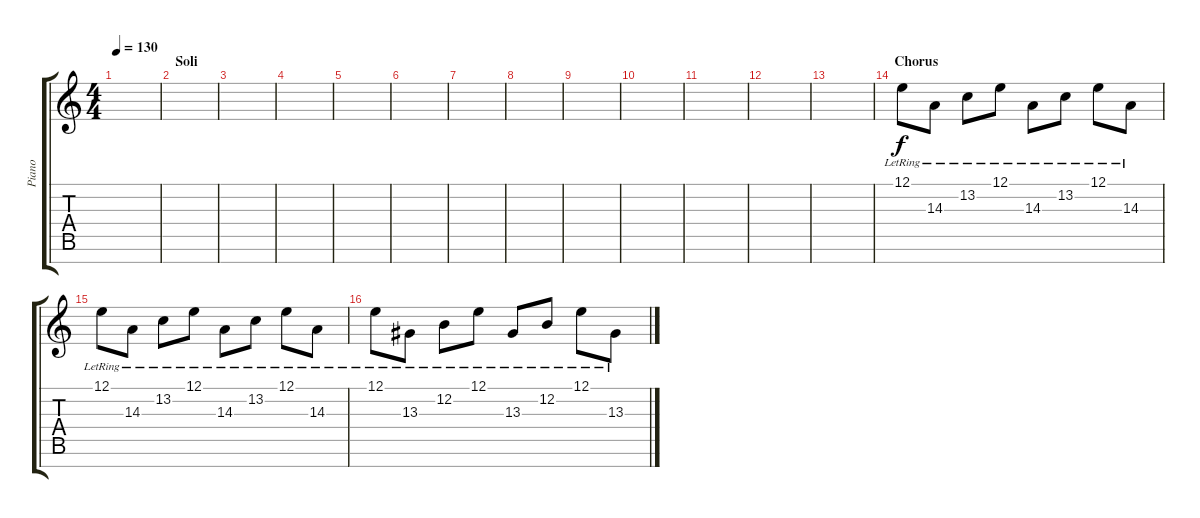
\track ("Piano" "Piano") {instrument acousticgrandpiano}
\staff {score tabs}
\tuning (E4 B3 G3 D3 A2 E2 B1) {hide}
\ts (4 4)
\tempo 130
\clef g2
\ks c
|
\section ("" "Soli")
|
|
|
|
\section ("" "")
|
|
|
|
\section ("" "")
|
|
|
|
\section ("" "Chorus")
12.1{lr}.8 14.3{lr}.8 13.2{lr}.8 12.1{lr}.8 14.3{lr}.8 13.2{lr}.8 12.1{lr}.8 14.3{lr}.8 |
12.1{lr}.8 14.3{lr}.8 13.2{lr}.8 12.1{lr}.8 14.3{lr}.8 13.2{lr}.8 12.1{lr}.8 14.3{lr}.8 |
12.1{lr}.8 13.3{lr}.8 12.2{lr}.8 12.1{lr}.8 13.3{lr}.8 12.2{lr}.8 12.1{lr}.8 13.3{lr}.8
